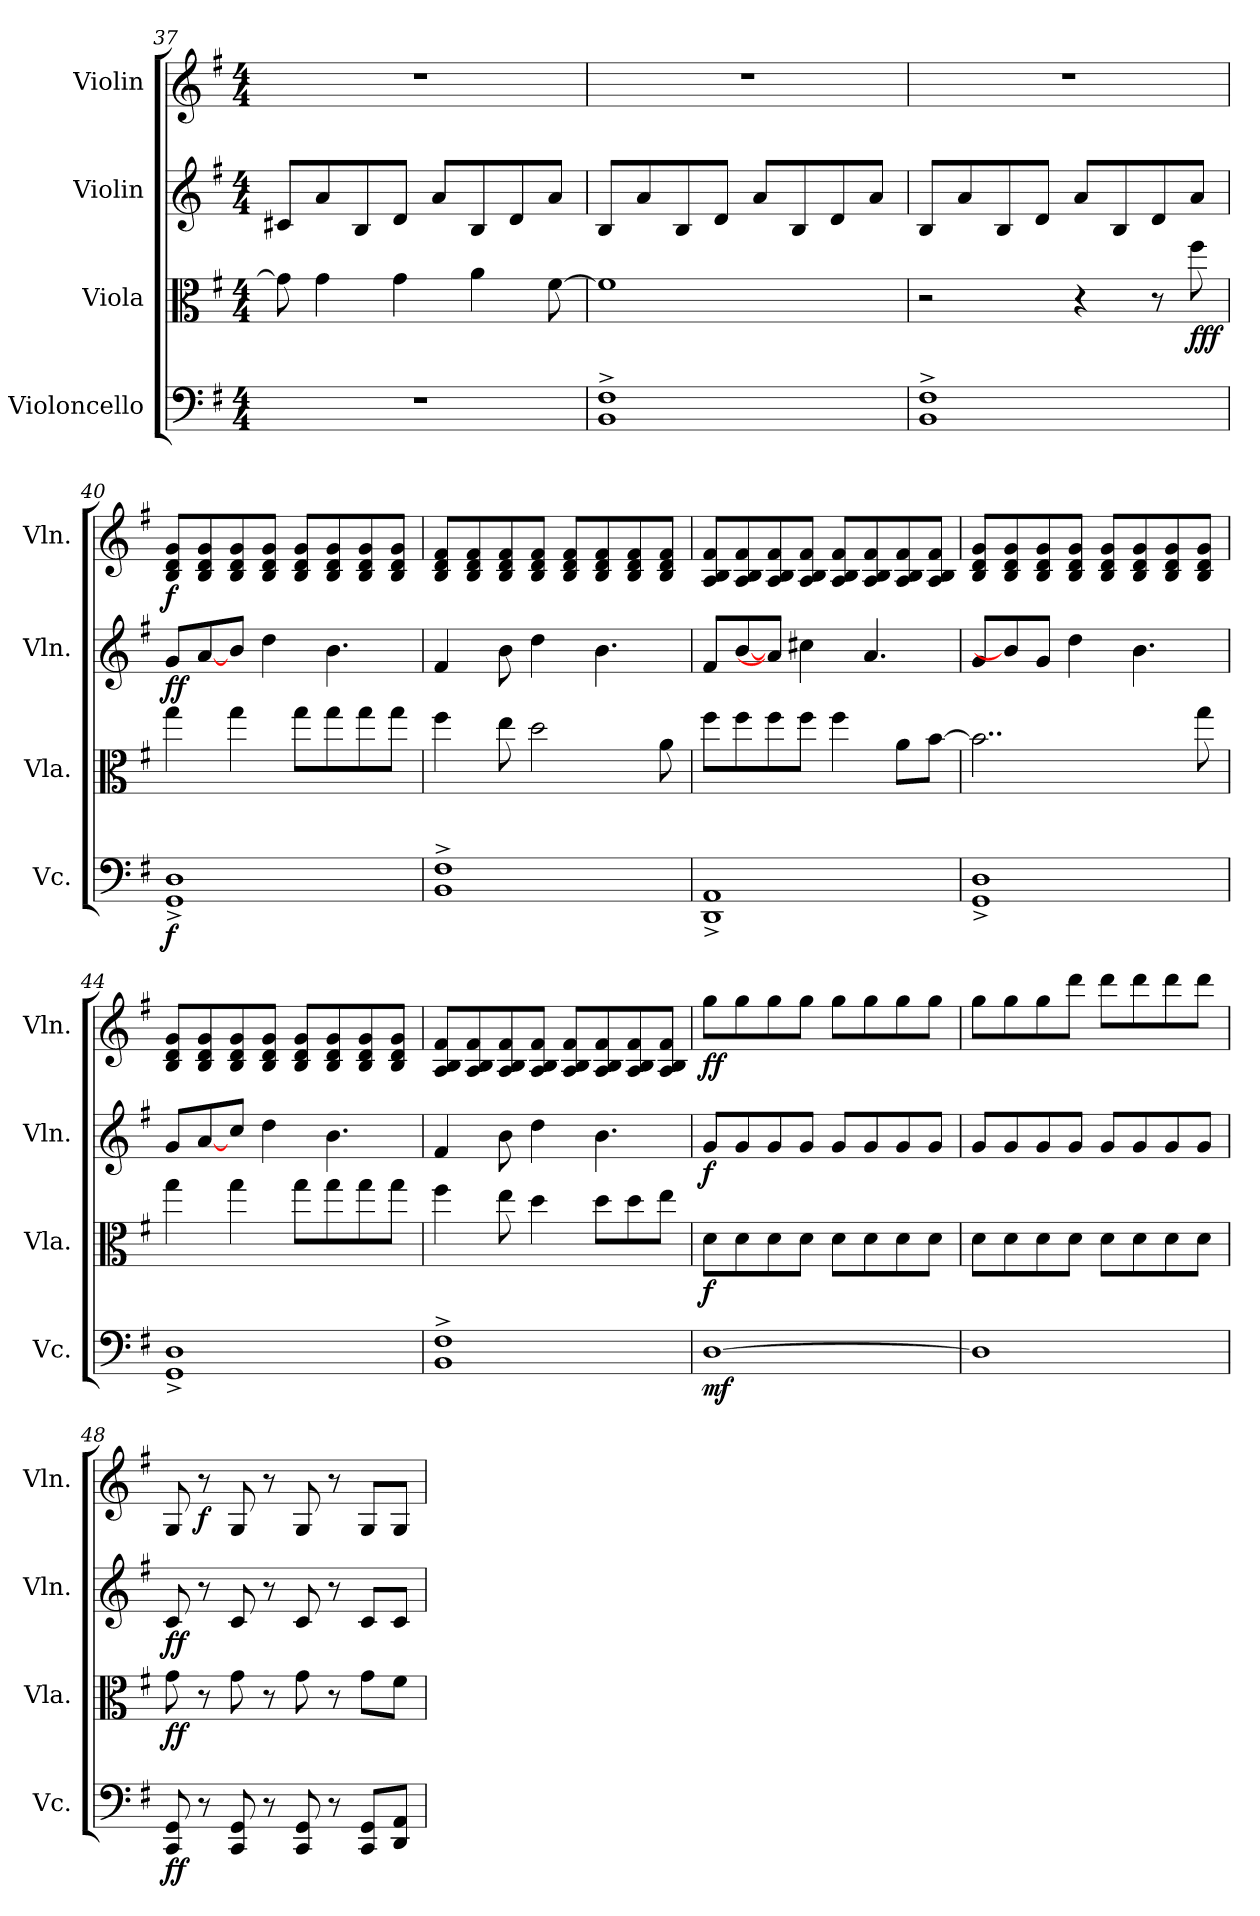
**kern	**dynam	**kern	**dynam	**kern	**dynam	**kern	**dynam
*part4	*part4	*part3	*part3	*part2	*part2	*part1	*part1
*staff4	*staff4	*staff3	*staff3	*staff2	*staff2	*staff1	*staff1
*I"Violoncello	*	*I"Viola	*	*I"Violin	*	*I"Violin	*
*I'Vc.	*	*I'Vla.	*	*I'Vln.	*	*I'Vln.	*
*clefF4	*	*clefC3	*	*clefG2	*	*clefG2	*
*k[f#]	*	*k[f#]	*	*k[f#]	*	*k[f#]	*
*M4/4	*	*M4/4	*	*M4/4	*	*M4/4	*
=37	=37	=37	=37	=37	=37	=37	=37
1r	.	8g\]	.	8c#X/L	.	1r	.
.	.	4g\	.	8a/	.	.	.
.	.	.	.	8B/	.	.	.
.	.	4g\	.	8d/J	.	.	.
.	.	.	.	8a/L	.	.	.
.	.	4a\	.	8B/	.	.	.
.	.	.	.	8d/	.	.	.
.	.	[8f#\	.	8a/J	.	.	.
!!LO:LB:g=z
=38	=38	=38	=38	=38	=38	=38	=38
1BB^ 1F#^	.	1f#]	.	8B/L	.	1r	.
.	.	.	.	8a/	.	.	.
.	.	.	.	8B/	.	.	.
.	.	.	.	8d/J	.	.	.
.	.	.	.	8a/L	.	.	.
.	.	.	.	8B/	.	.	.
.	.	.	.	8d/	.	.	.
.	.	.	.	8a/J	.	.	.
=39	=39	=39	=39	=39	=39	=39	=39
1BB^ 1F#^	.	2r	.	8B/L	.	1r	.
.	.	.	.	8a/	.	.	.
.	.	.	.	8B/	.	.	.
.	.	.	.	8d/J	.	.	.
.	.	4r	.	8a/L	.	.	.
.	.	.	.	8B/	.	.	.
.	.	8r	.	8d/	.	.	.
!	!	!	!LO:DY:b	!	!	!	!
.	.	8ff#\	fff	8a/J	.	.	.
=40	=40	=40	=40	=40	=40	=40	=40
!	!LO:DY:b	!	!	!	!LO:DY:b	!	!LO:DY:b
1GG^ 1D^	f	4gg\	.	8g/L	ff	8B/ 8d/ 8g/L	f
.	.	.	.	[8a/	.	8B/ 8d/ 8g/	.
.	.	4gg\	.	8b/J	.	8B/ 8d/ 8g/	.
.	.	.	.	4dd\	.	8B/ 8d/ 8g/J	.
.	.	8gg\L	.	.	.	8B/ 8d/ 8g/L	.
.	.	8gg\	.	4.b\	.	8B/ 8d/ 8g/	.
.	.	8gg\	.	.	.	8B/ 8d/ 8g/	.
.	.	8gg\J	.	.	.	8B/ 8d/ 8g/J	.
=41	=41	=41	=41	=41	=41	=41	=41
1BB^ 1F#^	.	4ff#\	.	4f#/	.	8B/ 8d/ 8f#/L	.
.	.	.	.	.	.	8B/ 8d/ 8f#/	.
.	.	8ee\	.	8b\	.	8B/ 8d/ 8f#/	.
.	.	2dd\	.	4dd\	.	8B/ 8d/ 8f#/J	.
.	.	.	.	.	.	8B/ 8d/ 8f#/L	.
.	.	.	.	4.b\	.	8B/ 8d/ 8f#/	.
.	.	.	.	.	.	8B/ 8d/ 8f#/	.
.	.	8a\	.	.	.	8B/ 8d/ 8f#/J	.
!!LO:LB:g=z
=42	=42	=42	=42	=42	=42	=42	=42
1DD^ 1AA^	.	8ff#\L	.	8f#/L	.	8A/ 8B/ 8f#/L	.
.	.	8ff#\	.	[8b/	.	8A/ 8B/ 8f#/	.
.	.	8ff#\	.	8a/J]	.	8A/ 8B/ 8f#/	.
.	.	8ff#\J	.	4cc#X\	.	8A/ 8B/ 8f#/J	.
.	.	4ff#\	.	.	.	8A/ 8B/ 8f#/L	.
.	.	.	.	4.a/	.	8A/ 8B/ 8f#/	.
.	.	8a\L	.	.	.	8A/ 8B/ 8f#/	.
.	.	[8b\J	.	.	.	8A/ 8B/ 8f#/J	.
=43	=43	=43	=43	=43	=43	=43	=43
1GG^ 1D^	.	2..b\]	.	8g/L	.	8B/ 8d/ 8g/L	.
.	.	.	.	8b/]	.	8B/ 8d/ 8g/	.
.	.	.	.	8g/J	.	8B/ 8d/ 8g/	.
.	.	.	.	4dd\	.	8B/ 8d/ 8g/J	.
.	.	.	.	.	.	8B/ 8d/ 8g/L	.
.	.	.	.	4.b\	.	8B/ 8d/ 8g/	.
.	.	.	.	.	.	8B/ 8d/ 8g/	.
.	.	8gg\	.	.	.	8B/ 8d/ 8g/J	.
=44	=44	=44	=44	=44	=44	=44	=44
1GG^ 1D^	.	4gg\	.	8g/L	.	8B/ 8d/ 8g/L	.
.	.	.	.	[8a/	.	8B/ 8d/ 8g/	.
.	.	4gg\	.	8cc/J	.	8B/ 8d/ 8g/	.
.	.	.	.	4dd\	.	8B/ 8d/ 8g/J	.
.	.	8gg\L	.	.	.	8B/ 8d/ 8g/L	.
.	.	8gg\	.	4.b\	.	8B/ 8d/ 8g/	.
.	.	8gg\	.	.	.	8B/ 8d/ 8g/	.
.	.	8gg\J	.	.	.	8B/ 8d/ 8g/J	.
!!LO:PB:g=z
=45	=45	=45	=45	=45	=45	=45	=45
1BB^ 1F#^	.	4ff#\	.	4f#/	.	8A/ 8B/ 8f#/L	.
.	.	.	.	.	.	8A/ 8B/ 8f#/	.
.	.	8ee\	.	8b\	.	8A/ 8B/ 8f#/	.
.	.	4dd\	.	4dd\	.	8A/ 8B/ 8f#/J	.
.	.	.	.	.	.	8A/ 8B/ 8f#/L	.
.	.	8dd\L	.	4.b\	.	8A/ 8B/ 8f#/	.
.	.	8dd\	.	.	.	8A/ 8B/ 8f#/	.
.	.	8ee\J	.	.	.	8A/ 8B/ 8f#/J	.
=46	=46	=46	=46	=46	=46	=46	=46
!	!LO:DY:b	!	!LO:DY:b	!	!LO:DY:b	!	!LO:DY:b
[1D	mf	8d\L	f	8g/L	f	8gg\L	ff
.	.	8d\	.	8g/	.	8gg\	.
.	.	8d\	.	8g/	.	8gg\	.
.	.	8d\J	.	8g/J	.	8gg\J	.
.	.	8d\L	.	8g/L	.	8gg\L	.
.	.	8d\	.	8g/	.	8gg\	.
.	.	8d\	.	8g/	.	8gg\	.
.	.	8d\J	.	8g/J	.	8gg\J	.
=47	=47	=47	=47	=47	=47	=47	=47
1D]	.	8d\L	.	8g/L	.	8gg\L	.
.	.	8d\	.	8g/	.	8gg\	.
.	.	8d\	.	8g/	.	8gg\	.
.	.	8d\J	.	8g/J	.	8ddd\J	.
.	.	8d\L	.	8g/L	.	8ddd\L	.
.	.	8d\	.	8g/	.	8ddd\	.
.	.	8d\	.	8g/	.	8ddd\	.
.	.	8d\J	.	8g/J	.	8ddd\J	.
=48	=48	=48	=48	=48	=48	=48	=48
!	!LO:DY:b	!	!LO:DY:b	!	!LO:DY:b	!	!
8CC/ 8GG/	ff	8g\	ff	8c/	ff	8G/	.
!	!	!	!	!	!	!	!LO:DY:b
8r	.	8r	.	8r	.	8r	f
8CC/ 8GG/	.	8g\	.	8c/	.	8G/	.
8r	.	8r	.	8r	.	8r	.
8CC/ 8GG/	.	8g\	.	8c/	.	8G/	.
8r	.	8r	.	8r	.	8r	.
8CC/ 8GG/L	.	8g\L	.	8c/L	.	8G/L	.
8DD/ 8AA/J	.	8f#\J	.	8c/J	.	8G/J	.
=	=	=	=	=	=	=	=
*-	*-	*-	*-	*-	*-	*-	*-
